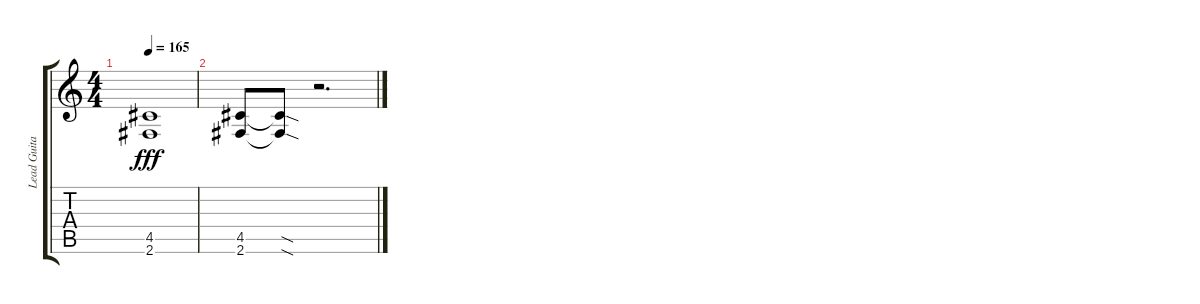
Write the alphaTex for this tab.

\track ("Lead Guitar" "Lead Guita") {instrument overdrivenguitar}
\staff {score tabs}
\tuning (E4 B3 G3 D3 A2 E2) {hide}
\ts (4 4)
\tempo 165
\clef g2
\ks c
(4.5 2.6).1{dy fff} |
(4.5 2.6).8 (4.5{sod t} 2.6{sod t}).8 r.2{d}
